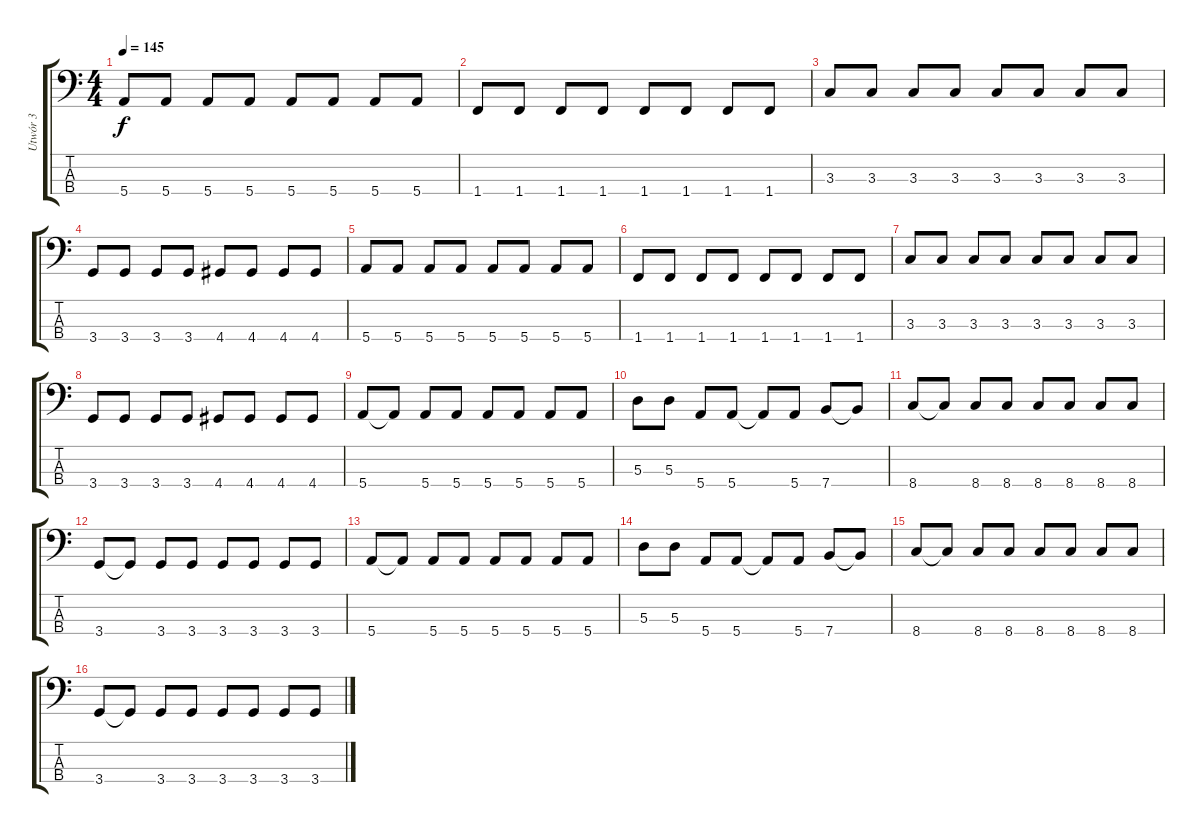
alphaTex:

\track ("Utwór 3" "Utwór 3") {instrument electricbassfinger}
\staff {score tabs}
\tuning (G2 D2 A1 E1) {hide}
\ts (4 4)
\tempo 145
\clef f4
\ks c
5.4.8{dy f} 5.4.8 5.4.8 5.4.8 5.4.8 5.4.8 5.4.8 5.4.8 |
1.4.8 1.4.8 1.4.8 1.4.8 1.4.8 1.4.8 1.4.8 1.4.8 |
3.3.8 3.3.8 3.3.8 3.3.8 3.3.8 3.3.8 3.3.8 3.3.8 |
3.4.8 3.4.8 3.4.8 3.4.8 4.4.8 4.4.8 4.4.8 4.4.8 |
5.4.8 5.4.8 5.4.8 5.4.8 5.4.8 5.4.8 5.4.8 5.4.8 |
1.4.8 1.4.8 1.4.8 1.4.8 1.4.8 1.4.8 1.4.8 1.4.8 |
3.3.8 3.3.8 3.3.8 3.3.8 3.3.8 3.3.8 3.3.8 3.3.8 |
3.4.8 3.4.8 3.4.8 3.4.8 4.4.8 4.4.8 4.4.8 4.4.8 |
5.4.8 5.4{t}.8 5.4.8 5.4.8 5.4.8 5.4.8 5.4.8 5.4.8 |
5.3.8 5.3.8 5.4.8 5.4.8 5.4{t}.8 5.4.8 7.4.8 7.4{t}.8 |
8.4.8 8.4{t}.8 8.4.8 8.4.8 8.4.8 8.4.8 8.4.8 8.4.8 |
3.4.8 3.4{t}.8 3.4.8 3.4.8 3.4.8 3.4.8 3.4.8 3.4.8 |
5.4.8 5.4{t}.8 5.4.8 5.4.8 5.4.8 5.4.8 5.4.8 5.4.8 |
5.3.8 5.3.8 5.4.8 5.4.8 5.4{t}.8 5.4.8 7.4.8 7.4{t}.8 |
8.4.8 8.4{t}.8 8.4.8 8.4.8 8.4.8 8.4.8 8.4.8 8.4.8 |
3.4.8 3.4{t}.8 3.4.8 3.4.8 3.4.8 3.4.8 3.4.8 3.4.8
